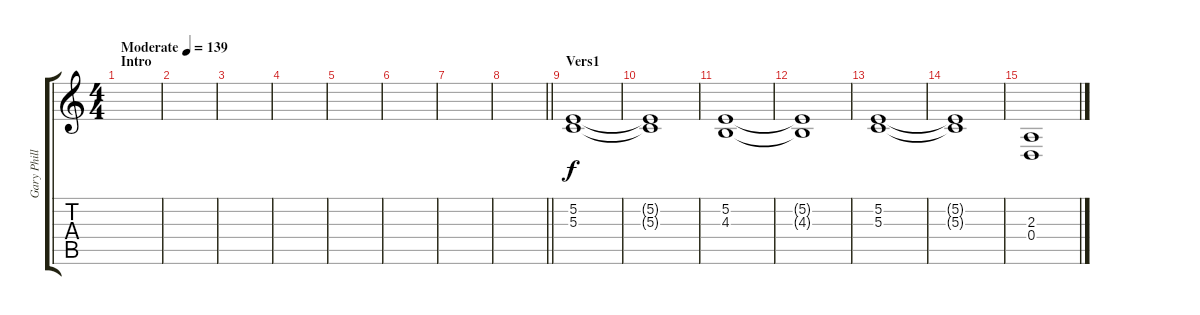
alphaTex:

\track ("Gary Phillips" "Gary Phill") {instrument drawbarorgan}
\staff {score tabs}
\tuning (E4 B3 G3 D3 A2 E2) {hide}
\ts (4 4)
\section ("" "Intro")
\tempo (139 "Moderate")
\clef g2
\ks c
|
|
|
|
|
|
|
\barLineRight lightlight
|
\section ("" "Vers1")
(5.2 5.3).1 |
(5.2{t} 5.3{t}).1 |
(5.2 4.3).1 |
(5.2{t} 4.3{t}).1 |
(5.2 5.3).1 |
(5.2{t} 5.3{t}).1 |
(2.3 0.4).1{volume 6}
